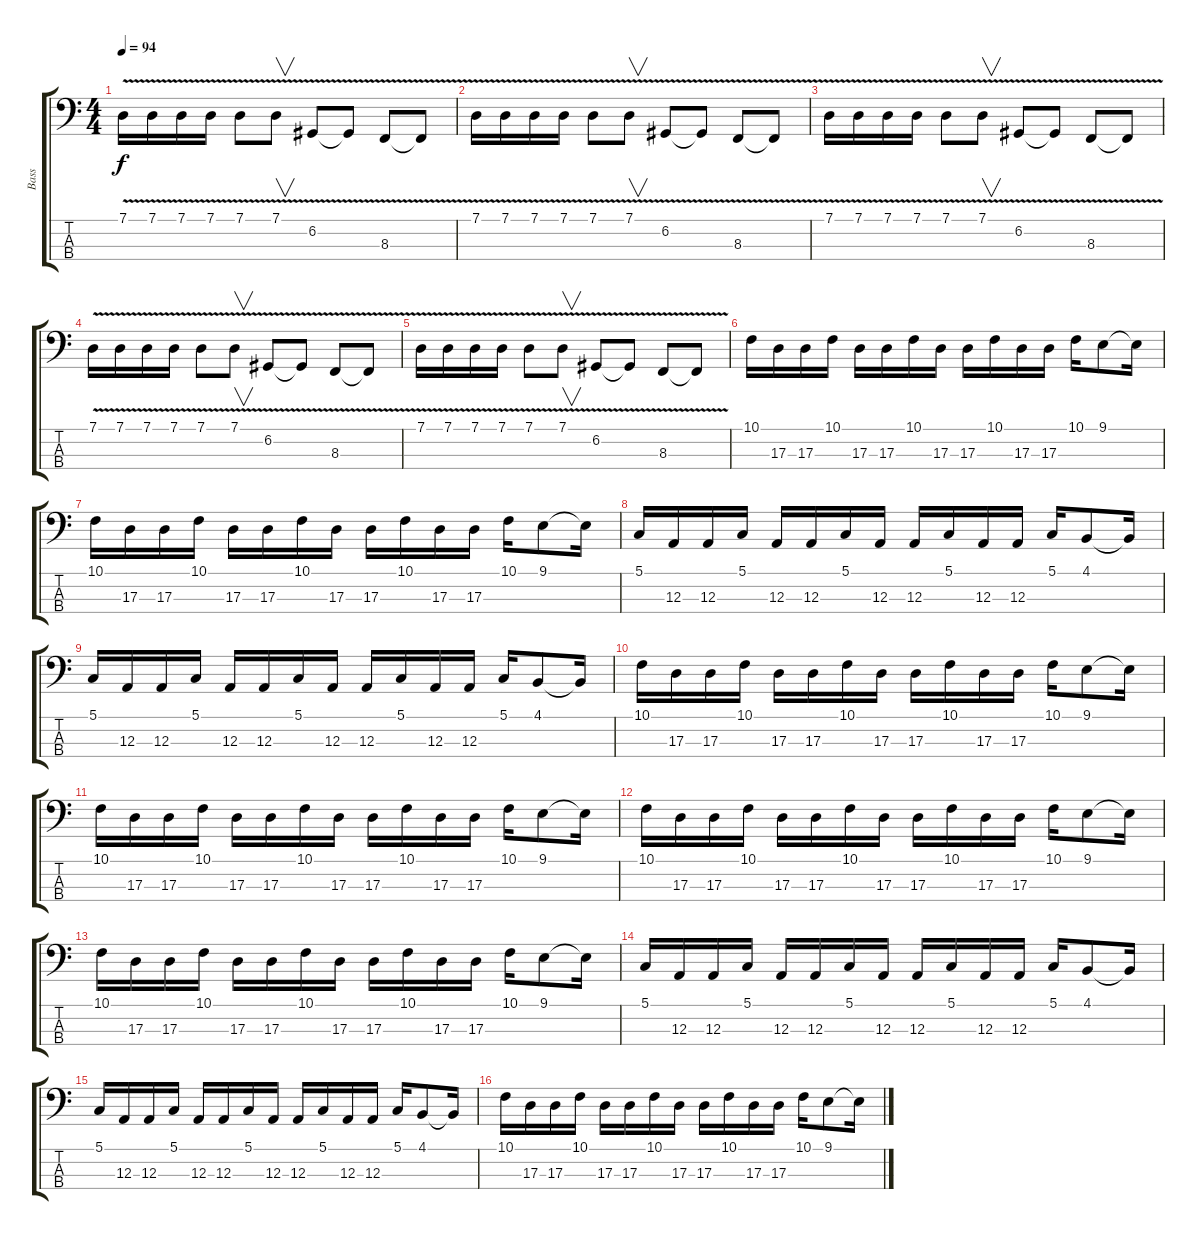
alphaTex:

\track ("Bass" "Bass") {instrument lead1square}
\staff {score tabs}
\tuning (G2 D2 A1 E1) {hide}
\ts (4 4)
\tempo 94
\clef f4
\ks c
7.1{v}.16{dy f} 7.1{v}.16 7.1{v}.16 7.1{v}.16 7.1{v}.8 7.1{v}.8{v} 6.2{v}.8 6.2{t}.8 8.3{v}.8 8.3{t}.8 |
7.1{v}.16 7.1{v}.16 7.1{v}.16 7.1{v}.16 7.1{v}.8 7.1{v}.8{v} 6.2{v}.8 6.2{t}.8 8.3{v}.8 8.3{t}.8 |
7.1{v}.16 7.1{v}.16 7.1{v}.16 7.1{v}.16 7.1{v}.8 7.1{v}.8{v} 6.2{v}.8 6.2{t}.8 8.3{v}.8 8.3{t}.8 |
7.1{v}.16 7.1{v}.16 7.1{v}.16 7.1{v}.16 7.1{v}.8 7.1{v}.8{v} 6.2{v}.8 6.2{t}.8 8.3{v}.8 8.3{t}.8 |
7.1{v}.16 7.1{v}.16 7.1{v}.16 7.1{v}.16 7.1{v}.8 7.1{v}.8{v} 6.2{v}.8 6.2{t}.8 8.3{v}.8 8.3{t}.8 |
10.1.16{volume 8 instrument electricbassfinger} 17.3.16 17.3.16 10.1.16 17.3.16 17.3.16 10.1.16 17.3.16 17.3.16 10.1.16 17.3.16 17.3.16 10.1.16 9.1.8 9.1{t}.16 |
10.1.16 17.3.16 17.3.16 10.1.16 17.3.16 17.3.16 10.1.16 17.3.16 17.3.16 10.1.16 17.3.16 17.3.16 10.1.16 9.1.8 9.1{t}.16 |
5.1.16 12.3.16 12.3.16 5.1.16 12.3.16 12.3.16 5.1.16 12.3.16 12.3.16 5.1.16 12.3.16 12.3.16 5.1.16 4.1.8 4.1{t}.16 |
5.1.16 12.3.16 12.3.16 5.1.16 12.3.16 12.3.16 5.1.16 12.3.16 12.3.16 5.1.16 12.3.16 12.3.16 5.1.16 4.1.8 4.1{t}.16 |
10.1.16 17.3.16 17.3.16 10.1.16 17.3.16 17.3.16 10.1.16 17.3.16 17.3.16 10.1.16 17.3.16 17.3.16 10.1.16 9.1.8 9.1{t}.16 |
10.1.16 17.3.16 17.3.16 10.1.16 17.3.16 17.3.16 10.1.16 17.3.16 17.3.16 10.1.16 17.3.16 17.3.16 10.1.16 9.1.8 9.1{t}.16 |
10.1.16{volume 8} 17.3.16 17.3.16 10.1.16 17.3.16 17.3.16 10.1.16 17.3.16 17.3.16 10.1.16 17.3.16 17.3.16 10.1.16 9.1.8 9.1{t}.16 |
10.1.16 17.3.16 17.3.16 10.1.16 17.3.16 17.3.16 10.1.16 17.3.16 17.3.16 10.1.16 17.3.16 17.3.16 10.1.16 9.1.8 9.1{t}.16 |
5.1.16 12.3.16 12.3.16 5.1.16 12.3.16 12.3.16 5.1.16 12.3.16 12.3.16 5.1.16 12.3.16 12.3.16 5.1.16 4.1.8 4.1{t}.16 |
5.1.16 12.3.16 12.3.16 5.1.16 12.3.16 12.3.16 5.1.16 12.3.16 12.3.16 5.1.16 12.3.16 12.3.16 5.1.16 4.1.8 4.1{t}.16 |
10.1.16 17.3.16 17.3.16 10.1.16 17.3.16 17.3.16 10.1.16 17.3.16 17.3.16 10.1.16 17.3.16 17.3.16 10.1.16 9.1.8 9.1{t}.16
